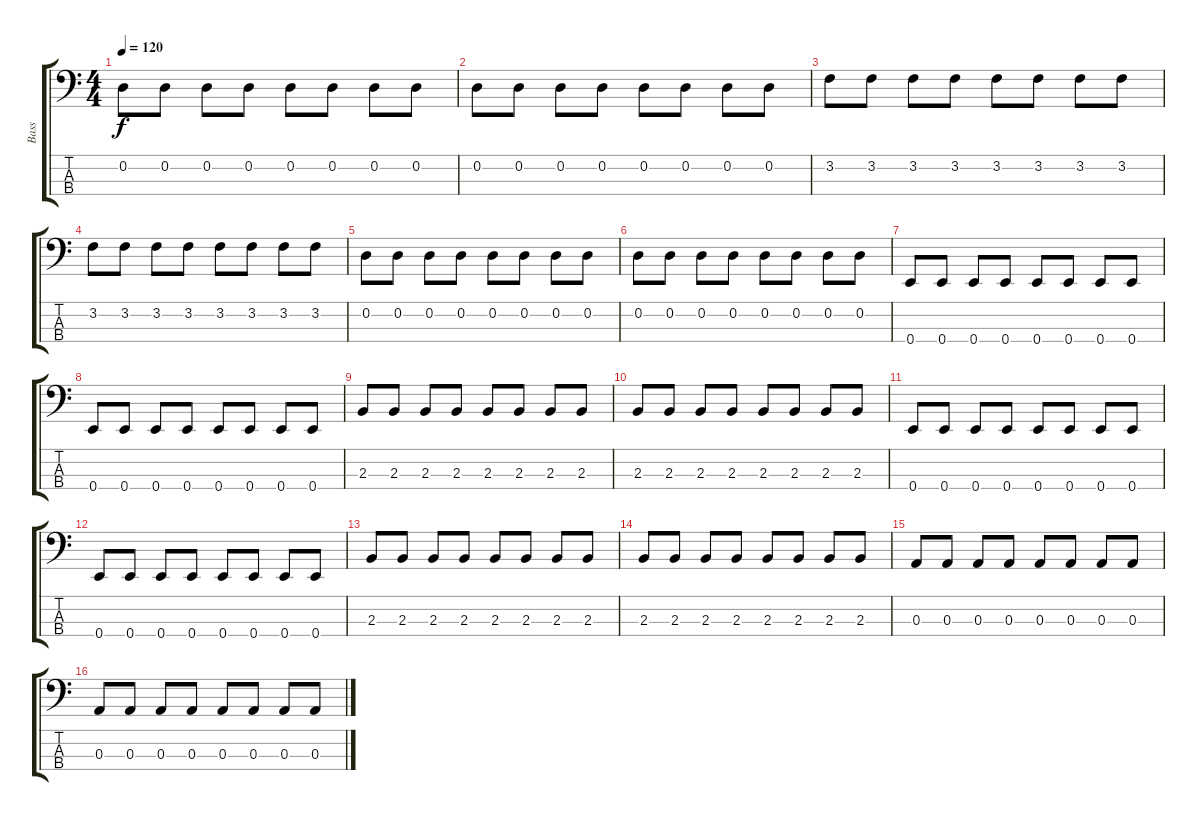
\track ("Bass" "Bass") {instrument electricbasspick}
\staff {score tabs}
\tuning (G2 D2 A1 E1) {hide}
\ts (4 4)
\tempo 120
\clef f4
\ks c
0.2.8{dy f} 0.2.8 0.2.8 0.2.8 0.2.8 0.2.8 0.2.8 0.2.8 |
0.2.8 0.2.8 0.2.8 0.2.8 0.2.8 0.2.8 0.2.8 0.2.8 |
3.2.8 3.2.8 3.2.8 3.2.8 3.2.8 3.2.8 3.2.8 3.2.8 |
3.2.8 3.2.8 3.2.8 3.2.8 3.2.8 3.2.8 3.2.8 3.2.8 |
0.2.8 0.2.8 0.2.8 0.2.8 0.2.8 0.2.8 0.2.8 0.2.8 |
0.2.8 0.2.8 0.2.8 0.2.8 0.2.8 0.2.8 0.2.8 0.2.8 |
0.4.8 0.4.8 0.4.8 0.4.8 0.4.8 0.4.8 0.4.8 0.4.8 |
0.4.8 0.4.8 0.4.8 0.4.8 0.4.8 0.4.8 0.4.8 0.4.8 |
2.3.8 2.3.8 2.3.8 2.3.8 2.3.8 2.3.8 2.3.8 2.3.8 |
2.3.8 2.3.8 2.3.8 2.3.8 2.3.8 2.3.8 2.3.8 2.3.8 |
0.4.8 0.4.8 0.4.8 0.4.8 0.4.8 0.4.8 0.4.8 0.4.8 |
0.4.8 0.4.8 0.4.8 0.4.8 0.4.8 0.4.8 0.4.8 0.4.8 |
2.3.8 2.3.8 2.3.8 2.3.8 2.3.8 2.3.8 2.3.8 2.3.8 |
2.3.8 2.3.8 2.3.8 2.3.8 2.3.8 2.3.8 2.3.8 2.3.8 |
0.3.8 0.3.8 0.3.8 0.3.8 0.3.8 0.3.8 0.3.8 0.3.8 |
0.3.8 0.3.8 0.3.8 0.3.8 0.3.8 0.3.8 0.3.8 0.3.8
